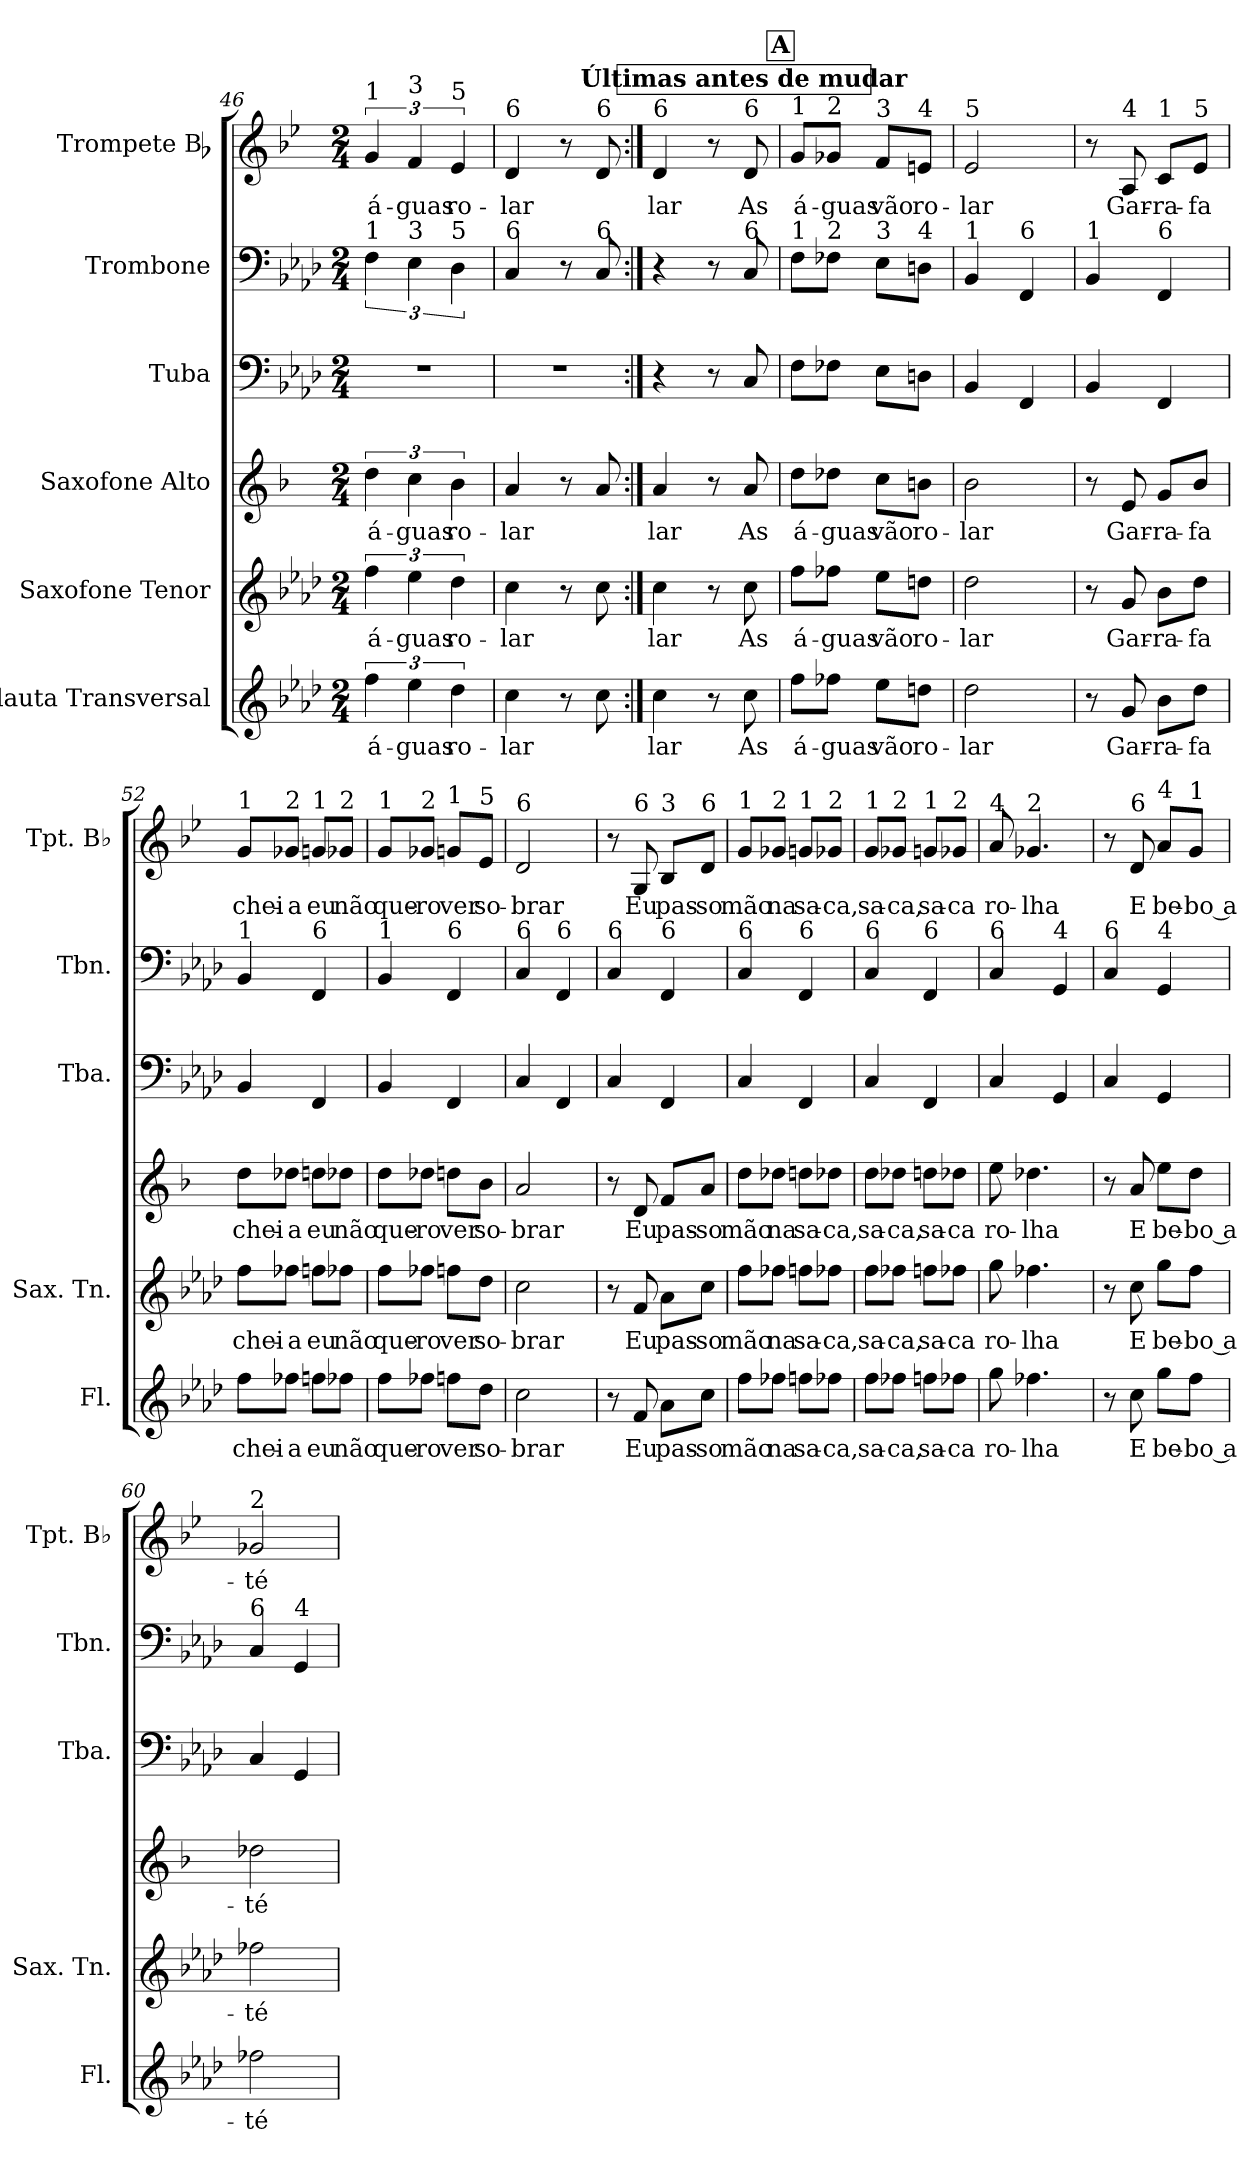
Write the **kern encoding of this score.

**kern	**text	**kern	**text	**kern	**text	**kern	**kern	**kern	**text
*part6	*part6	*part5	*part5	*part4	*part4	*part3	*part2	*part1	*part1
*staff6	*staff6	*staff5	*staff5	*staff4	*staff4	*staff3	*staff2	*staff1	*staff1
*I"Flauta Transversal	*	*I"Saxofone Tenor	*	*I"Saxofone Alto	*	*I"Tuba	*I"Trombone	*I"Trompete Bb	*
*I'Fl.	*	*I'Sax. Tn.	*	*	*	*I'Tba.	*I'Tbn.	*I'Tpt. Bb	*
*clefG2	*	*clefG2	*	*clefG2	*	*clefF4	*clefF4	*clefG2	*
*	*	*ITrd8c14	*	*ITrd5c9	*	*	*	*ITrd1c2	*
*k[b-e-a-d-]	*	*k[b-e-a-d-]	*	*k[b-e-a-d-]	*	*k[b-e-a-d-]	*k[b-e-a-d-]	*k[b-e-a-d-]	*
*M2/4	*	*M2/4	*	*M2/4	*	*M2/4	*M2/4	*M2/4	*
=46	=46	=46	=46	=46	=46	=46	=46	=46	=46
!	!	!	!	!	!	!	!	!LO:TX:a:t=1	!
!	!	!	!	!	!	!	!LO:TX:a:t=1	!	!
!	!LO:LY:b	!	!LO:LY:b	!	!LO:LY:b	!	!	!	!LO:LY:b
6ff\	á-	6f\	á-	6f\	á-	2r	6F\	6f/	á-
!	!	!	!	!	!	!	!	!LO:TX:a:t=3	!
!	!	!	!	!	!	!	!LO:TX:a:t=3	!	!
!	!LO:LY:b	!	!LO:LY:b	!	!LO:LY:b	!	!	!	!LO:LY:b
6ee-\	-guas	6e-\	-guas	6e-\	-guas	.	6E-\	6e-/	-guas
!	!	!	!	!	!	!	!	!LO:TX:a:t=5	!
!	!	!	!	!	!	!	!LO:TX:a:t=5	!	!
!	!LO:LY:b	!	!LO:LY:b	!	!LO:LY:b	!	!	!	!LO:LY:b
6dd-\	ro-	6d-\	ro-	6d-\	ro-	.	6D-\	6d-/	ro-
!!LO:PB:g=z
=47	=47	=47	=47	=47	=47	=47	=47	=47	=47
!	!	!	!	!	!	!	!	!LO:TX:a:t=6	!
!	!	!	!	!	!	!	!LO:TX:a:t=6	!	!
!	!LO:LY:b	!	!LO:LY:b	!	!LO:LY:b	!	!	!	!LO:LY:b
4cc\	-lar	4c\	-lar	4c/	-lar	2r	4C/	4c/	-lar
8r	.	8r	.	8r	.	.	8r	8r	.
!	!	!	!	!	!	!	!	!LO:TX:a:t=6	!
!	!	!	!	!	!	!	!LO:TX:a:t=6	!	!
8cc\	.	8c\	.	8c/	.	.	8C/	8c/	.
!!LO:REH:place=s1:a:B:fs=14:t=Últimas antes de mudar:qo=1.5
=48:|!	=48:|!	=48:|!	=48:|!	=48:|!	=48:|!	=48:|!	=48:|!	=48:|!	=48:|!
!	!	!	!	!	!	!	!	!LO:TX:a:t=6	!
!	!LO:LY:b	!	!LO:LY:b	!	!LO:LY:b	!	!	!	!LO:LY:b
4cc\	lar	4c\	lar	4c/	lar	4r	4r	4c/	lar
8r	.	8r	.	8r	.	8r	8r	8r	.
!	!	!	!	!	!	!	!	!LO:TX:a:t=6	!
!	!	!	!	!	!	!	!LO:TX:a:t=6	!	!
!	!LO:LY:b	!	!LO:LY:b	!	!LO:LY:b	!	!	!	!LO:LY:b
8cc\	As	8c\	As	8c/	As	8C/	8C/	8c/	As
!!LO:REH:place=s1:a:B:fs=14:t=A
=49	=49	=49	=49	=49	=49	=49	=49	=49	=49
!	!	!	!	!	!	!	!	!LO:TX:a:t=1	!
!	!	!	!	!	!	!	!LO:TX:a:t=1	!	!
!	!LO:LY:b	!	!LO:LY:b	!	!LO:LY:b	!	!	!	!LO:LY:b
8ff\L	á-	8f\L	á-	8f\L	á-	8F\L	8F\L	8f/L	á-
!	!	!	!	!	!	!	!	!LO:TX:a:t=2	!
!	!	!	!	!	!	!	!LO:TX:a:t=2	!	!
!	!LO:LY:b	!	!LO:LY:b	!	!LO:LY:b	!	!	!	!LO:LY:b
8ff-X\J	-guas	8f-X\J	-guas	8f-X\J	-guas	8F-X\J	8F-X\J	8f-X/J	-guas
!	!	!	!	!	!	!	!	!LO:TX:a:t=3	!
!	!	!	!	!	!	!	!LO:TX:a:t=3	!	!
!	!LO:LY:b	!	!LO:LY:b	!	!LO:LY:b	!	!	!	!LO:LY:b
8ee-\L	vão	8e-\L	vão	8e-\L	vão	8E-\L	8E-\L	8e-/L	vão
!	!	!	!	!	!	!	!	!LO:TX:a:t=4	!
!	!	!	!	!	!	!	!LO:TX:a:t=4	!	!
!	!LO:LY:b	!	!LO:LY:b	!	!LO:LY:b	!	!	!	!LO:LY:b
8ddn\J	ro-	8dn\J	ro-	8dn\J	ro-	8Dn\J	8Dn\J	8dn/J	ro-
=50	=50	=50	=50	=50	=50	=50	=50	=50	=50
!	!	!	!	!	!	!	!	!LO:TX:a:t=5	!
!	!	!	!	!	!	!	!LO:TX:a:t=1	!	!
!	!LO:LY:b	!	!LO:LY:b	!	!LO:LY:b	!	!	!	!LO:LY:b
2dd-\	-lar	2d-\	-lar	2d-\	-lar	4BB-/	4BB-/	2d-/	-lar
!	!	!	!	!	!	!	!LO:TX:a:t=6	!	!
.	.	.	.	.	.	4FF/	4FF/	.	.
=51	=51	=51	=51	=51	=51	=51	=51	=51	=51
!	!	!	!	!	!	!	!LO:TX:a:t=1	!	!
8r	.	8r	.	8r	.	4BB-/	4BB-/	8r	.
!	!	!	!	!	!	!	!	!LO:TX:a:t=4	!
!	!LO:LY:b	!	!LO:LY:b	!	!LO:LY:b	!	!	!	!LO:LY:b
8g/	Gar-	8G/	Gar-	8G/	Gar-	.	.	8G/	Gar-
!	!	!	!	!	!	!	!	!LO:TX:a:t=1	!
!	!	!	!	!	!	!	!LO:TX:a:t=6	!	!
!	!LO:LY:b	!	!LO:LY:b	!	!LO:LY:b	!	!	!	!LO:LY:b
8b-\L	-ra-	8B-\L	-ra-	8B-/L	-ra-	4FF/	4FF/	8B-/L	-ra-
!	!	!	!	!	!	!	!	!LO:TX:a:t=5	!
!	!LO:LY:b	!	!LO:LY:b	!	!LO:LY:b	!	!	!	!LO:LY:b
8dd-\J	-fa	8d-\J	-fa	8d-/J	-fa	.	.	8d-/J	-fa
=52	=52	=52	=52	=52	=52	=52	=52	=52	=52
!	!	!	!	!	!	!	!	!LO:TX:a:t=1	!
!	!	!	!	!	!	!	!LO:TX:a:t=1	!	!
!	!LO:LY:b	!	!LO:LY:b	!	!LO:LY:b	!	!	!	!LO:LY:b
8ff\L	chei-	8f\L	chei-	8f\L	chei-	4BB-/	4BB-/	8f/L	chei-
!	!	!	!	!	!	!	!	!LO:TX:a:t=2	!
!	!LO:LY:b	!	!LO:LY:b	!	!LO:LY:b	!	!	!	!LO:LY:b
8ff-X\J	-a	8f-X\J	-a	8f-X\J	-a	.	.	8f-X/J	-a
!	!	!	!	!	!	!	!	!LO:TX:a:t=1	!
!	!	!	!	!	!	!	!LO:TX:a:t=6	!	!
!	!LO:LY:b	!	!LO:LY:b	!	!LO:LY:b	!	!	!	!LO:LY:b
8ffn\L	eu	8fn\L	eu	8fn\L	eu	4FF/	4FF/	8fn/L	eu
!	!	!	!	!	!	!	!	!LO:TX:a:t=2	!
!	!LO:LY:b	!	!LO:LY:b	!	!LO:LY:b	!	!	!	!LO:LY:b
8ff-X\J	não	8f-X\J	não	8f-X\J	não	.	.	8f-X/J	não
!!LO:PB:g=z
=53	=53	=53	=53	=53	=53	=53	=53	=53	=53
!	!	!	!	!	!	!	!	!LO:TX:a:t=1	!
!	!	!	!	!	!	!	!LO:TX:a:t=1	!	!
!	!LO:LY:b	!	!LO:LY:b	!	!LO:LY:b	!	!	!	!LO:LY:b
8ff\L	que-	8f\L	que-	8f\L	que-	4BB-/	4BB-/	8f/L	que-
!	!	!	!	!	!	!	!	!LO:TX:a:t=2	!
!	!LO:LY:b	!	!LO:LY:b	!	!LO:LY:b	!	!	!	!LO:LY:b
8ff-X\J	-ro	8f-X\J	-ro	8f-X\J	-ro	.	.	8f-X/J	-ro
!	!	!	!	!	!	!	!	!LO:TX:a:t=1	!
!	!	!	!	!	!	!	!LO:TX:a:t=6	!	!
!	!LO:LY:b	!	!LO:LY:b	!	!LO:LY:b	!	!	!	!LO:LY:b
8ffn\L	ver	8fn\L	ver	8fn\L	ver	4FF/	4FF/	8fn/L	ver
!	!	!	!	!	!	!	!	!LO:TX:a:t=5	!
!	!LO:LY:b	!	!LO:LY:b	!	!LO:LY:b	!	!	!	!LO:LY:b
8dd-\J	so-	8d-\J	so-	8d-\J	so-	.	.	8d-/J	so-
=54	=54	=54	=54	=54	=54	=54	=54	=54	=54
!	!	!	!	!	!	!	!	!LO:TX:a:t=6	!
!	!	!	!	!	!	!	!LO:TX:a:t=6	!	!
!	!LO:LY:b	!	!LO:LY:b	!	!LO:LY:b	!	!	!	!LO:LY:b
2cc\	-brar	2c\	-brar	2c/	-brar	4C/	4C/	2c/	-brar
!	!	!	!	!	!	!	!LO:TX:a:t=6	!	!
.	.	.	.	.	.	4FF/	4FF/	.	.
=55	=55	=55	=55	=55	=55	=55	=55	=55	=55
!	!	!	!	!	!	!	!LO:TX:a:t=6	!	!
8r	.	8r	.	8r	.	4C/	4C/	8r	.
!	!	!	!	!	!	!	!	!LO:TX:a:t=6	!
!	!LO:LY:b	!	!LO:LY:b	!	!LO:LY:b	!	!	!	!LO:LY:b
8f/	Eu	8F/	Eu	8F/	Eu	.	.	8F/	Eu
!	!	!	!	!	!	!	!	!LO:TX:a:t=3	!
!	!	!	!	!	!	!	!LO:TX:a:t=6	!	!
!	!LO:LY:b	!	!LO:LY:b	!	!LO:LY:b	!	!	!	!LO:LY:b
8a-\L	pas-	8A-\L	pas-	8A-/L	pas-	4FF/	4FF/	8A-/L	pas-
!	!	!	!	!	!	!	!	!LO:TX:a:t=6	!
!	!LO:LY:b	!	!LO:LY:b	!	!LO:LY:b	!	!	!	!LO:LY:b
8cc\J	-so	8c\J	-so	8c/J	-so	.	.	8c/J	-so
=56	=56	=56	=56	=56	=56	=56	=56	=56	=56
!	!	!	!	!	!	!	!	!LO:TX:a:t=1	!
!	!	!	!	!	!	!	!LO:TX:a:t=6	!	!
!	!LO:LY:b	!	!LO:LY:b	!	!LO:LY:b	!	!	!	!LO:LY:b
8ff\L	mão	8f\L	mão	8f\L	mão	4C/	4C/	8f/L	mão
!	!	!	!	!	!	!	!	!LO:TX:a:t=2	!
!	!LO:LY:b	!	!LO:LY:b	!	!LO:LY:b	!	!	!	!LO:LY:b
8ff-X\J	na	8f-X\J	na	8f-X\J	na	.	.	8f-X/J	na
!	!	!	!	!	!	!	!	!LO:TX:a:t=1	!
!	!	!	!	!	!	!	!LO:TX:a:t=6	!	!
!	!LO:LY:b	!	!LO:LY:b	!	!LO:LY:b	!	!	!	!LO:LY:b
8ffn\L	sa-	8fn\L	sa-	8fn\L	sa-	4FF/	4FF/	8fn/L	sa-
!	!	!	!	!	!	!	!	!LO:TX:a:t=2	!
!	!LO:LY:b	!	!LO:LY:b	!	!LO:LY:b	!	!	!	!LO:LY:b
8ff-X\J	-ca,	8f-X\J	-ca,	8f-X\J	-ca,	.	.	8f-X/J	-ca,
=57	=57	=57	=57	=57	=57	=57	=57	=57	=57
!	!	!	!	!	!	!	!	!LO:TX:a:t=1	!
!	!	!	!	!	!	!	!LO:TX:a:t=6	!	!
!	!LO:LY:b	!	!LO:LY:b	!	!LO:LY:b	!	!	!	!LO:LY:b
8ff\L	sa-	8f\L	sa-	8f\L	sa-	4C/	4C/	8f/L	sa-
!	!	!	!	!	!	!	!	!LO:TX:a:t=2	!
!	!LO:LY:b	!	!LO:LY:b	!	!LO:LY:b	!	!	!	!LO:LY:b
8ff-X\J	-ca,	8f-X\J	-ca,	8f-X\J	-ca,	.	.	8f-X/J	-ca,
!	!	!	!	!	!	!	!	!LO:TX:a:t=1	!
!	!	!	!	!	!	!	!LO:TX:a:t=6	!	!
!	!LO:LY:b	!	!LO:LY:b	!	!LO:LY:b	!	!	!	!LO:LY:b
8ffn\L	sa-	8fn\L	sa-	8fn\L	sa-	4FF/	4FF/	8fn/L	sa-
!	!	!	!	!	!	!	!	!LO:TX:a:t=2	!
!	!LO:LY:b	!	!LO:LY:b	!	!LO:LY:b	!	!	!	!LO:LY:b
8ff-X\J	-ca	8f-X\J	-ca	8f-X\J	-ca	.	.	8f-X/J	-ca
=58	=58	=58	=58	=58	=58	=58	=58	=58	=58
!	!	!	!	!	!	!	!	!LO:TX:a:t=4	!
!	!	!	!	!	!	!	!LO:TX:a:t=6	!	!
!	!LO:LY:b	!	!LO:LY:b	!	!LO:LY:b	!	!	!	!LO:LY:b
8gg\	ro-	8g\	ro-	8g\	ro-	4C/	4C/	8g/	ro-
!	!	!	!	!	!	!	!	!LO:TX:a:t=2	!
!	!LO:LY:b	!	!LO:LY:b	!	!LO:LY:b	!	!	!	!LO:LY:b
4.ff-X\	-lha	4.f-X\	-lha	4.f-X\	-lha	.	.	4.f-X/	-lha
!	!	!	!	!	!	!	!LO:TX:a:t=4	!	!
.	.	.	.	.	.	4GG/	4GG/	.	.
!!LO:PB:g=z
=59	=59	=59	=59	=59	=59	=59	=59	=59	=59
!	!	!	!	!	!	!	!LO:TX:a:t=6	!	!
8r	.	8r	.	8r	.	4C/	4C/	8r	.
!	!	!	!	!	!	!	!	!LO:TX:a:t=6	!
!	!LO:LY:b	!	!LO:LY:b	!	!LO:LY:b	!	!	!	!LO:LY:b
8cc\	E	8c\	E	8c/	E	.	.	8c/	E
!	!	!	!	!	!	!	!	!LO:TX:a:t=4	!
!	!	!	!	!	!	!	!LO:TX:a:t=4	!	!
!	!LO:LY:b	!	!LO:LY:b	!	!LO:LY:b	!	!	!	!LO:LY:b
8gg\L	be-	8g\L	be-	8g\L	be-	4GG/	4GG/	8g/L	be-
!	!	!	!	!	!	!	!	!LO:TX:a:t=1	!
!	!LO:LY:b	!	!LO:LY:b	!	!LO:LY:b	!	!	!	!LO:LY:b
8ff\J	-bo a-	8f\J	-bo a-	8f\J	-bo a-	.	.	8f/J	-bo a-
=60	=60	=60	=60	=60	=60	=60	=60	=60	=60
!	!	!	!	!	!	!	!	!LO:TX:a:t=2	!
!	!	!	!	!	!	!	!LO:TX:a:t=6	!	!
!	!LO:LY:b	!	!LO:LY:b	!	!LO:LY:b	!	!	!	!LO:LY:b
2ff-X\	-té	2f-X\	-té	2f-X\	-té	4C/	4C/	2f-X/	-té
!	!	!	!	!	!	!	!LO:TX:a:t=4	!	!
.	.	.	.	.	.	4GG/	4GG/	.	.
=	=	=	=	=	=	=	=	=	=
*-	*-	*-	*-	*-	*-	*-	*-	*-	*-
